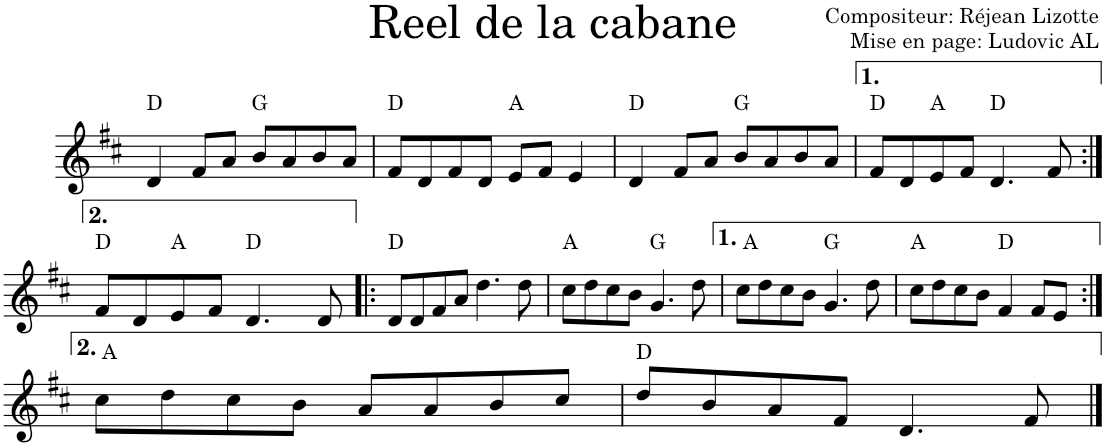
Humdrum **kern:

**kern	**harte
*part1	*part1
*staff1	*
*I"Voice	*
*I'V	*
*clefG2	*
*k[f#c#]	*
=1	=1
4d/	D:maj
8f#/L	.
8a/J	.
8b/L	G:maj
8a/	.
8b/	.
8a/J	.
=2	=2
8f#/L	D:maj
8d/	.
8f#/	.
8d/J	.
8e/L	A:maj
8f#/J	.
4e/	.
=3	=3
4d/	D:maj
8f#/L	.
8a/J	.
8b/L	G:maj
8a/	.
8b/	.
8a/J	.
=4	=4
8f#/L	D:maj
8d/	.
8e/	A:maj
8f#/J	.
4.d/	D:maj
8f#/	.
!!LO:LB:g=z
=5:|!	=5:|!
8f#/L	D:maj
8d/	.
8e/	A:maj
8f#/J	.
4.d/	D:maj
8d/	.
=6!|:	=6!|:
8d/L	D:maj
8d/	.
8f#/	.
8a/J	.
4.dd\	.
8dd\	.
=7	=7
8cc#\L	A:maj
8dd\	.
8cc#\	.
8b\J	.
4.g/	G:maj
8dd\	.
=8	=8
8cc#\L	A:maj
8dd\	.
8cc#\	.
8b\J	.
4.g/	G:maj
8dd\	.
=9	=9
8cc#\L	A:maj
8dd\	.
8cc#\	.
8b\J	.
4f#/	D:maj
8f#/L	.
8e/J	.
!!LO:LB:g=z
=10:|!	=10:|!
8cc#\L	A:maj
8dd\	.
8cc#\	.
8b\J	.
8a/L	.
8a/	.
8b/	.
8cc#/J	.
=11	=11
8dd/L	D:maj
8b/	.
8a/	.
8f#/J	.
4.d/	.
8f#/	.
==	==
*-	*-
